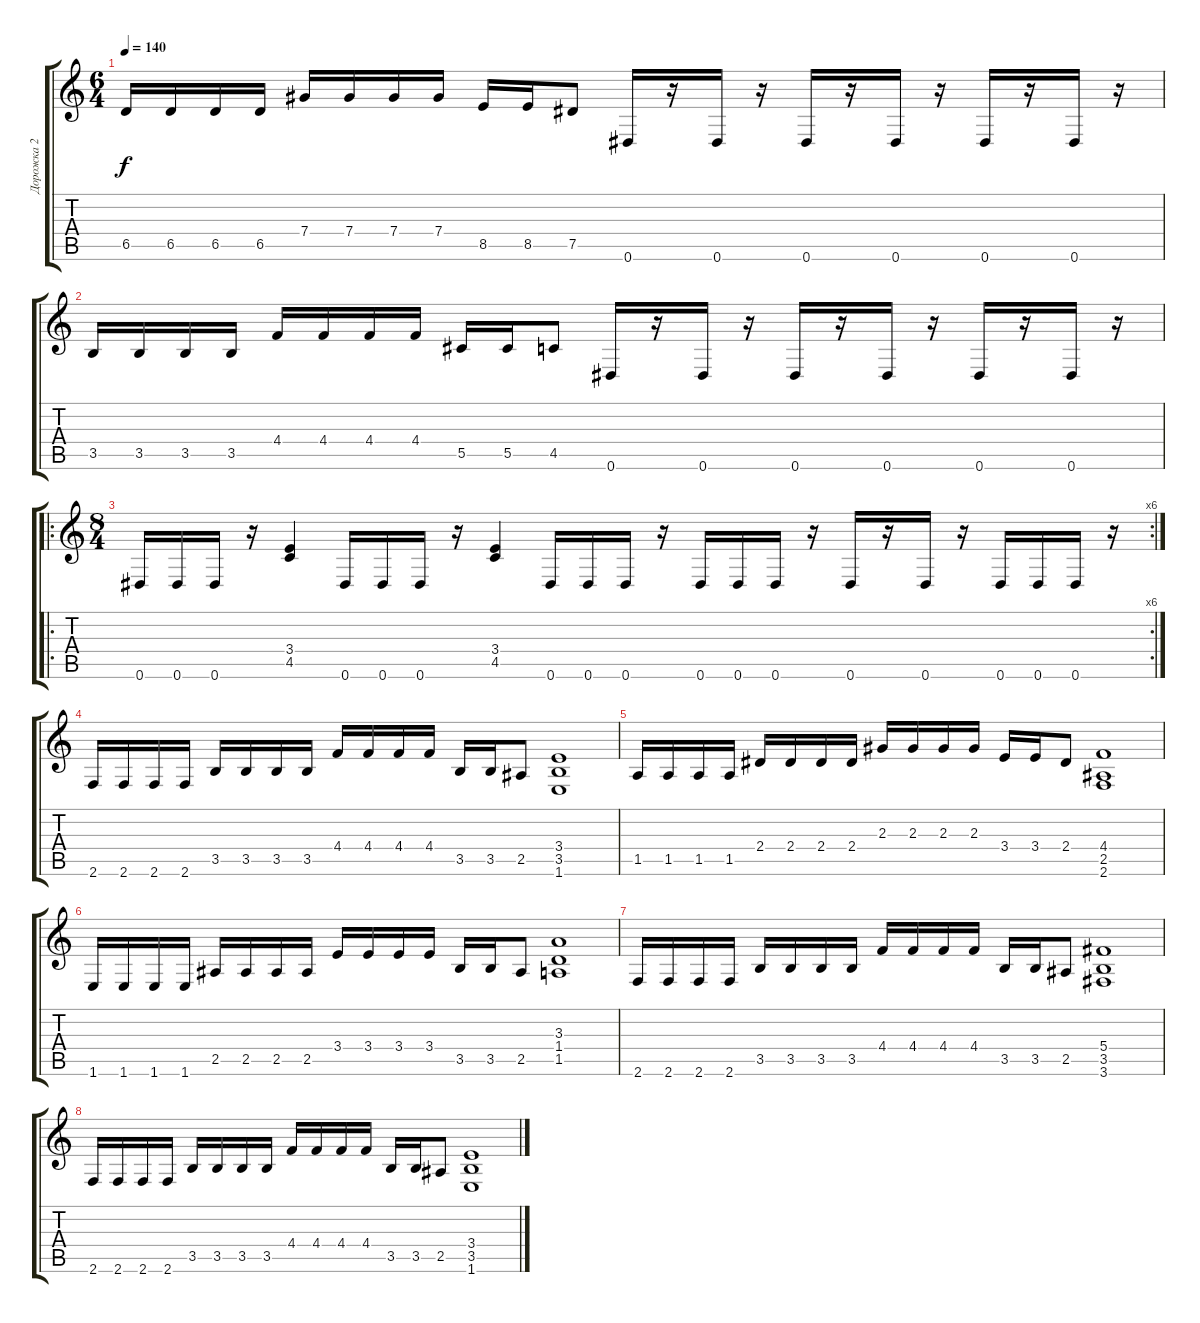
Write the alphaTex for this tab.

\track ("Дорожка 2" "Дорожка 2") {instrument distortionguitar}
\staff {score tabs}
\tuning (Eb4 Bb3 Gb3 Db3 Ab2 Eb2) {hide}
\ts (6 4)
\tempo 140
\clef g2
\ks c
6.5.16{dy f} 6.5.16 6.5.16 6.5.16 7.4.16 7.4.16 7.4.16 7.4.16 8.5.16 8.5.16 7.5.8 0.6.16 r.16 0.6.16 r.16 0.6.16 r.16 0.6.16 r.16 0.6.16 r.16 0.6.16 r.16 |
3.5.16 3.5.16 3.5.16 3.5.16 4.4.16 4.4.16 4.4.16 4.4.16 5.5.16 5.5.16 4.5.8 0.6.16 r.16 0.6.16 r.16 0.6.16 r.16 0.6.16 r.16 0.6.16 r.16 0.6.16 r.16 |
\ro
\rc 6
\ts (8 4)
0.6.16 0.6.16 0.6.16 r.16 (3.4 4.5).4 0.6.16 0.6.16 0.6.16 r.16 (3.4 4.5).4 0.6.16 0.6.16 0.6.16 r.16 0.6.16 0.6.16 0.6.16 r.16 0.6.16 r.16 0.6.16 r.16 0.6.16 0.6.16 0.6.16 r.16 |
2.6.16 2.6.16 2.6.16 2.6.16 3.5.16 3.5.16 3.5.16 3.5.16 4.4.16 4.4.16 4.4.16 4.4.16 3.5.16 3.5.16 2.5.8 (3.4 3.5 1.6).1 |
1.5.16 1.5.16 1.5.16 1.5.16 2.4.16 2.4.16 2.4.16 2.4.16 2.3.16 2.3.16 2.3.16 2.3.16 3.4.16 3.4.16 2.4.8 (4.4 2.5 2.6).1 |
1.6.16 1.6.16 1.6.16 1.6.16 2.5.16 2.5.16 2.5.16 2.5.16 3.4.16 3.4.16 3.4.16 3.4.16 3.5.16 3.5.16 2.5.8 (3.3 1.4 1.5).1 |
2.6.16 2.6.16 2.6.16 2.6.16 3.5.16 3.5.16 3.5.16 3.5.16 4.4.16 4.4.16 4.4.16 4.4.16 3.5.16 3.5.16 2.5.8 (5.4 3.5 3.6).1 |
2.6.16 2.6.16 2.6.16 2.6.16 3.5.16 3.5.16 3.5.16 3.5.16 4.4.16 4.4.16 4.4.16 4.4.16 3.5.16 3.5.16 2.5.8 (3.4 3.5 1.6).1
